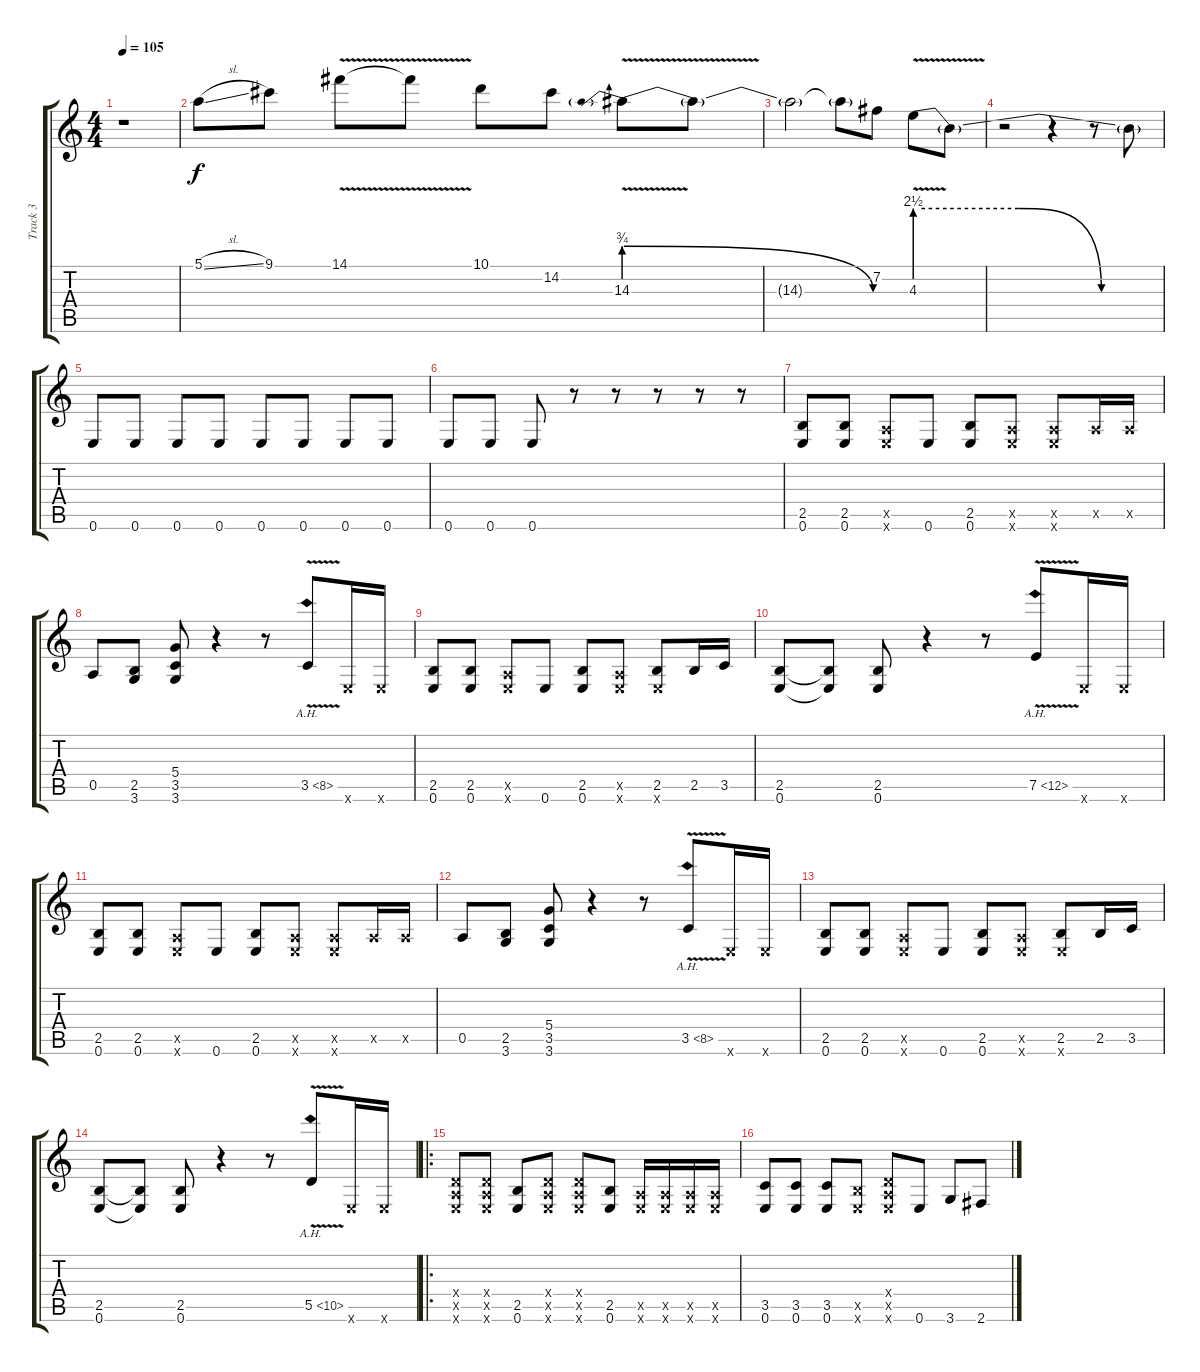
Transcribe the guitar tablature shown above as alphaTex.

\track ("Track 3" "Track 3") {instrument overdrivenguitar}
\staff {score tabs}
\tuning (E4 B3 G3 D3 A2 E2) {hide}
\ts (4 4)
\tempo 105
\clef g2
\ks c
r.1{dy f volume 8} |
5.1{sl}.8 9.1.8 14.1{v}.8 14.1{t}.8 10.1.8 14.2.8 14.3{be (prebendrelease 0 3 60 0) v}.8 14.3{t}.8 |
14.3{t}.2 14.3{t}.8 7.2.8{volume 4} 4.3{be (custom 0 10 25 10 45 0 60 0) v}.8 4.3{t}.8 |
r.2 r.4 r.8 4.3{t}.8{volume 0} |
0.6.8{volume 13} 0.6.8 0.6.8 0.6.8 0.6.8 0.6.8 0.6.8 0.6.8 |
0.6.8 0.6.8 0.6.8 r.8 r.8 r.8 r.8 r.8 |
(2.5 0.6).8 (2.5 0.6).8 (0.5{x} 0.6{x}).8 0.6.8 (2.5 0.6).8 (0.5{x} 0.6{x}).8 (0.5{x} 0.6{x}).8 0.5{x}.16 0.5{x}.16 |
0.5.8 (2.5 3.6).8 (5.4 3.5 3.6).8 r.4 r.8 3.5{ah 5 v}.8 0.6{x}.16 0.6{x}.16 |
(2.5 0.6).8 (2.5 0.6).8 (0.5{x} 0.6{x}).8 0.6.8 (2.5 0.6).8 (0.5{x} 0.6{x}).8 (2.5 0.6{x}).8 2.5.16 3.5.16 |
(2.5 0.6).8 (2.5{t} 0.6{t}).8 (2.5 0.6).8 r.4 r.8 7.5{ah 5 v}.8 0.6{x}.16 0.6{x}.16 |
(2.5 0.6).8 (2.5 0.6).8 (0.5{x} 0.6{x}).8 0.6.8 (2.5 0.6).8 (0.5{x} 0.6{x}).8 (0.5{x} 0.6{x}).8 0.5{x}.16 0.5{x}.16 |
0.5.8 (2.5 3.6).8 (5.4 3.5 3.6).8 r.4 r.8 3.5{ah 5 v}.8 0.6{x}.16 0.6{x}.16 |
(2.5 0.6).8 (2.5 0.6).8 (0.5{x} 0.6{x}).8 0.6.8 (2.5 0.6).8 (0.5{x} 0.6{x}).8 (2.5 0.6{x}).8 2.5.16 3.5.16 |
(2.5 0.6).8 (2.5{t} 0.6{t}).8 (2.5 0.6).8 r.4 r.8 5.5{ah 5 v}.8 0.6{x}.16 0.6{x}.16 |
\ro
(0.4{x} 0.5{x} 0.6{x}).8 (0.4{x} 0.5{x} 0.6{x}).8 (2.5 0.6).8 (0.4{x} 0.5{x} 0.6{x}).8 (0.4{x} 0.5{x} 0.6{x}).8 (2.5 0.6).8 (0.5{x} 0.6{x}).16 (0.5{x} 0.6{x}).16 (0.5{x} 0.6{x}).16 (0.5{x} 0.6{x}).16 |
(3.5 0.6).8 (3.5 0.6).8 (3.5 0.6).8 (2.5{x} 0.6{x}).8 (0.4{x} 0.5{x} 0.6{x}).8 0.6.8 3.6.8 2.6.8
